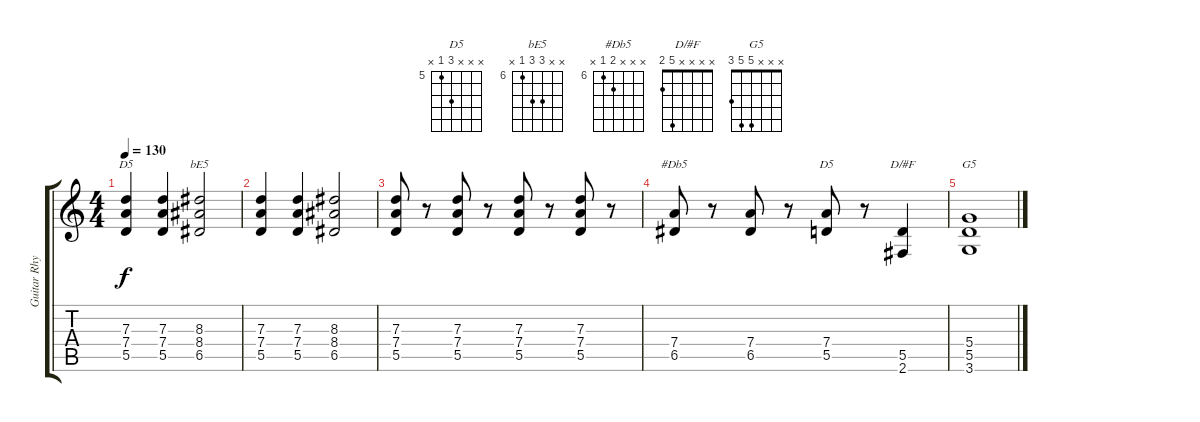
\track ("Guitar Rhythm" "Guitar Rhy") {instrument distortionguitar}
\staff {score tabs}
\tuning (E4 B3 G3 D3 A2 E2) {hide}
\chord ("D5" x x 7 7 5 x) {firstfret 5}
\chord ("bE5" x x 8 8 6 x) {firstfret 6}
\chord ("#Db5" x x x 7 6 x) {firstfret 6}
\chord ("D5" x x x 7 5 x) {firstfret 5}
\chord ("D/#F" x x x x 5 2)
\chord ("G5" x x x 5 5 3)
\ts (4 4)
\tempo 130
\clef g2
\ks c
(7.3 7.4 5.5).4{ch "D5" dy f} (7.3 7.4 5.5).4 (8.3 8.4 6.5).2{ch "bE5"} |
(7.3 7.4 5.5).4 (7.3 7.4 5.5).4 (8.3 8.4 6.5).2 |
(7.3 7.4 5.5).8 r.8 (7.3 7.4 5.5).8 r.8 (7.3 7.4 5.5).8 r.8 (7.3 7.4 5.5).8 r.8 |
(7.4 6.5).8{ch "#Db5"} r.8 (7.4 6.5).8 r.8 (7.4 5.5).8{ch "D5"} r.8 (5.5 2.6).4{ch "D/#F"} |
(5.4 5.5 3.6).1{ch "G5"}
